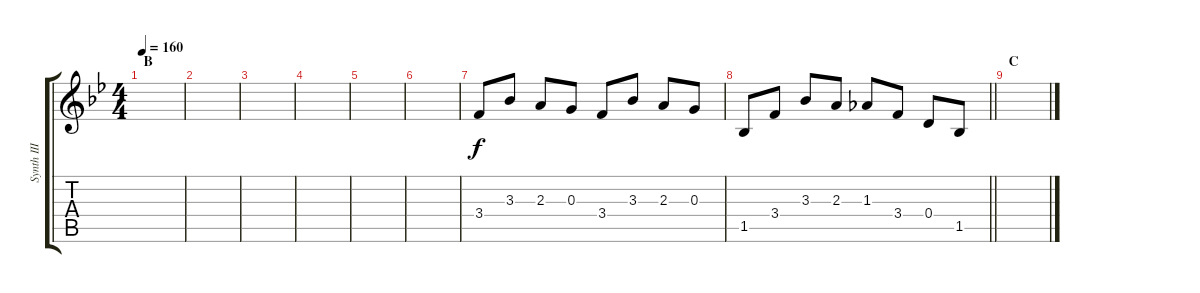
\track ("Synth III (Kotobuki Tsumugi)" "Synth III ") {instrument lead2sawtooth}
\staff {score tabs}
\tuning (E5 B4 G4 D4 A3 E3) {hide}
\ts (4 4)
\section ("" "B")
\tempo 160
\clef g2
\ks bb
|
|
|
|
|
|
3.4.8 3.3.8 2.3.8 0.3.8 3.4.8 3.3.8 2.3.8 0.3.8 |
\barLineRight lightlight
1.5.8 3.4.8 3.3.8 2.3.8 1.3.8 3.4.8 0.4.8 1.5.8 |
\section ("" "C")
